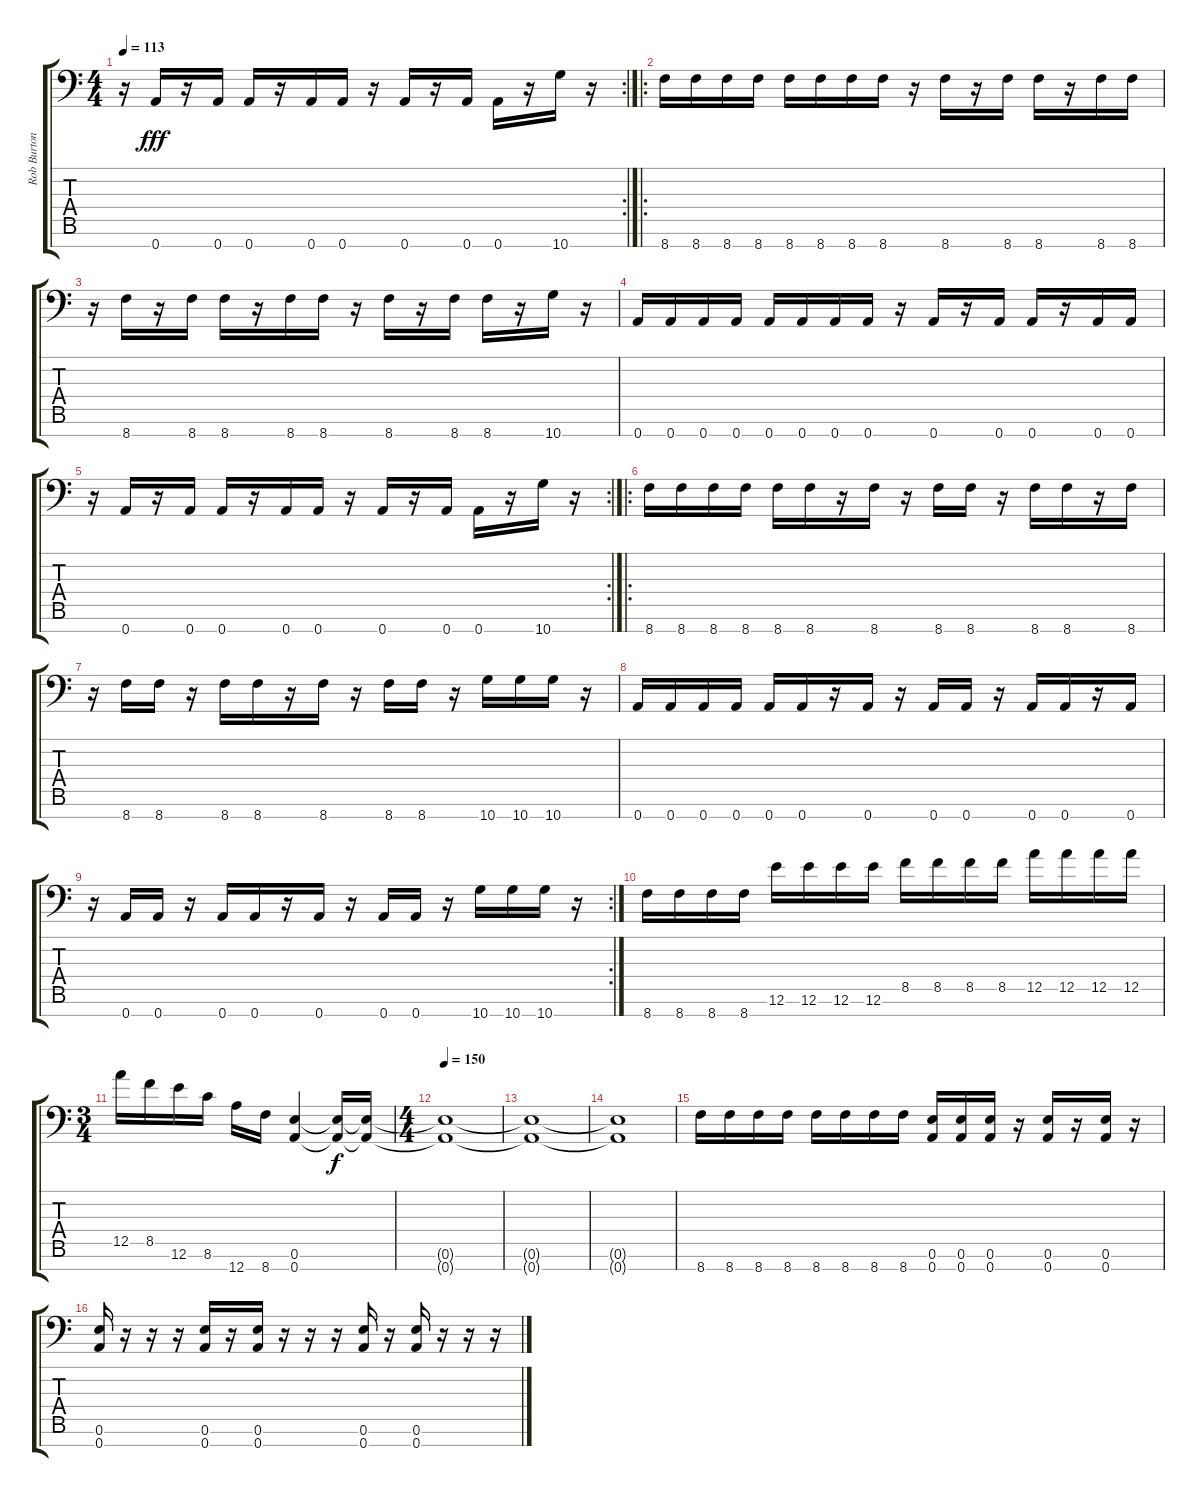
\track ("Rob Burton" "Rob Burton") {instrument overdrivenguitar}
\staff {score tabs}
\tuning (E4 B3 Gb3 D3 A2 E2 A1) {hide}
\rc 2
\ts (4 4)
\tempo 113
\clef f4
\ks c
r.16{dy fff} 0.7.16 r.16 0.7.16 0.7.16 r.16 0.7.16 0.7.16 r.16 0.7.16 r.16 0.7.16 0.7.16 r.16 10.7.16 r.16 |
\ro
8.7.16 8.7.16 8.7.16 8.7.16 8.7.16 8.7.16 8.7.16 8.7.16 r.16 8.7.16 r.16 8.7.16 8.7.16 r.16 8.7.16 8.7.16 |
r.16 8.7.16 r.16 8.7.16 8.7.16 r.16 8.7.16 8.7.16 r.16 8.7.16 r.16 8.7.16 8.7.16 r.16 10.7.16 r.16 |
0.7.16 0.7.16 0.7.16 0.7.16 0.7.16 0.7.16 0.7.16 0.7.16 r.16 0.7.16 r.16 0.7.16 0.7.16 r.16 0.7.16 0.7.16 |
\rc 2
r.16 0.7.16 r.16 0.7.16 0.7.16 r.16 0.7.16 0.7.16 r.16 0.7.16 r.16 0.7.16 0.7.16 r.16 10.7.16 r.16 |
\ro
8.7.16 8.7.16 8.7.16 8.7.16 8.7.16 8.7.16 r.16 8.7.16 r.16 8.7.16 8.7.16 r.16 8.7.16 8.7.16 r.16 8.7.16 |
r.16 8.7.16 8.7.16 r.16 8.7.16 8.7.16 r.16 8.7.16 r.16 8.7.16 8.7.16 r.16 10.7.16 10.7.16 10.7.16 r.16 |
0.7.16 0.7.16 0.7.16 0.7.16 0.7.16 0.7.16 r.16 0.7.16 r.16 0.7.16 0.7.16 r.16 0.7.16 0.7.16 r.16 0.7.16 |
\rc 2
r.16 0.7.16 0.7.16 r.16 0.7.16 0.7.16 r.16 0.7.16 r.16 0.7.16 0.7.16 r.16 10.7.16 10.7.16 10.7.16 r.16 |
8.7.16 8.7.16 8.7.16 8.7.16 12.6.16 12.6.16 12.6.16 12.6.16 8.5.16 8.5.16 8.5.16 8.5.16 12.5.16 12.5.16 12.5.16 12.5.16 |
\ts (3 4)
12.5.16 8.5.16 12.6.16 8.6.16 12.7.16 8.7.16 (0.6 0.7).4 (0.6{t} 0.7{t}).16{dy f} (0.6{t} 0.7{t}).16 |
\ts (4 4)
\tempo 150
(0.6{t} 0.7{t}).1 |
(0.6{t} 0.7{t}).1 |
(0.6{t} 0.7{t}).1 |
8.7.16 8.7.16 8.7.16 8.7.16 8.7.16 8.7.16 8.7.16 8.7.16 (0.6 0.7).16 (0.6 0.7).16 (0.6 0.7).16 r.16 (0.6 0.7).16 r.16 (0.6 0.7).16 r.16 |
(0.6 0.7).16 r.16 r.16 r.16 (0.6 0.7).16 r.16 (0.6 0.7).16 r.16 r.16 r.16 (0.6 0.7).16 r.16 (0.6 0.7).16 r.16 r.16 r.16
